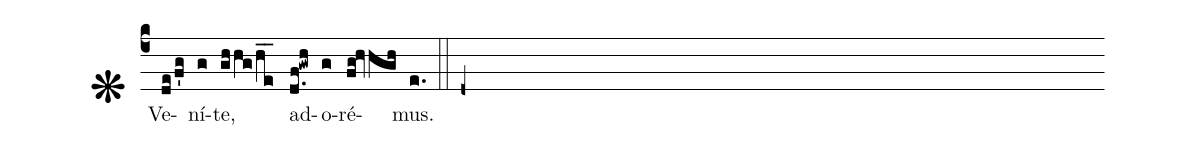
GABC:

%%
(c4) <v>\greheightstar</v>~V{e}(de/f'g)ní(g)te,(gh/hg/he__) ad(d.f!gwh)o(g)ré(fg!hvhgh)mus.(e.) (::d+)
